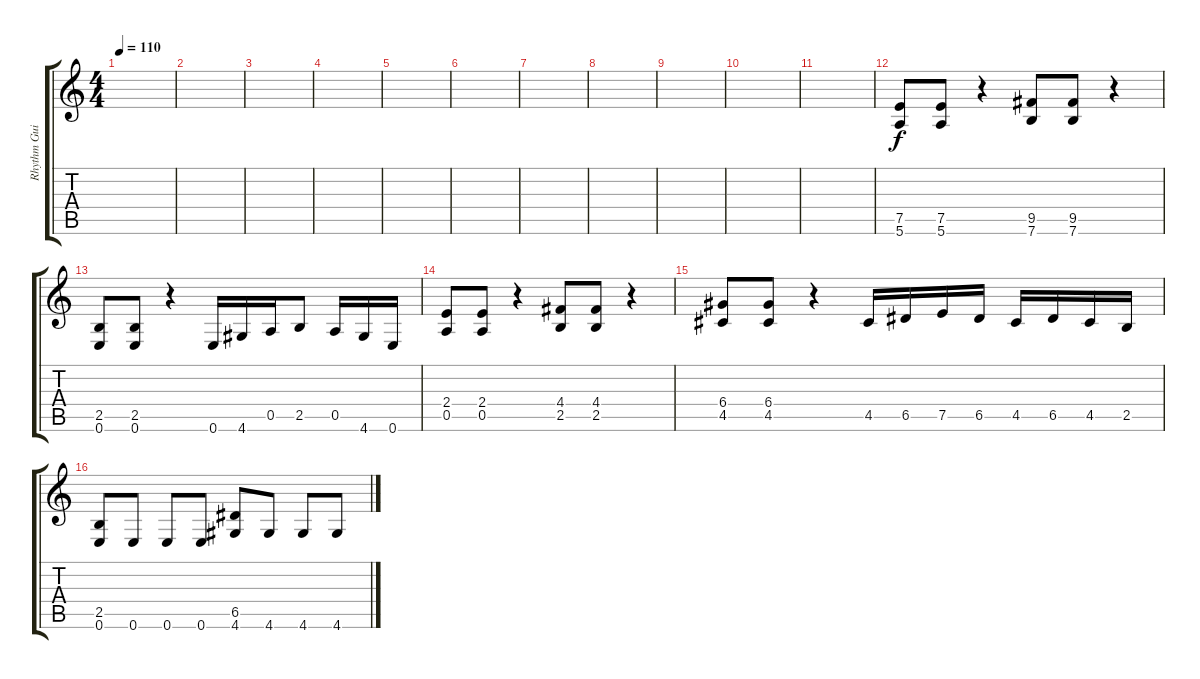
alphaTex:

\track ("Rhythm Guitar" "Rhythm Gui") {instrument distortionguitar}
\staff {score tabs}
\tuning (E4 B3 G3 D3 A2 E2) {hide}
\ts (4 4)
\tempo 110
\clef g2
\ks c
|
|
|
|
|
|
|
|
|
|
|
(7.5 5.6).8{volume 13} (7.5 5.6).8 r.4 (9.5 7.6).8 (9.5 7.6).8 r.4 |
(2.5 0.6).8 (2.5 0.6).8 r.4 0.6.16 4.6.16 0.5.16 2.5.8 0.5.16 4.6.16 0.6.16 |
(2.4 0.5).8 (2.4 0.5).8 r.4 (4.4 2.5).8 (4.4 2.5).8 r.4 |
(6.4 4.5).8 (6.4 4.5).8 r.4 4.5.16 6.5.16 7.5.16 6.5.16 4.5.16 6.5.16 4.5.16 2.5.16 |
(2.5 0.6).8 0.6.8 0.6.8 0.6.8 (6.5 4.6).8 4.6.8 4.6.8 4.6.8
